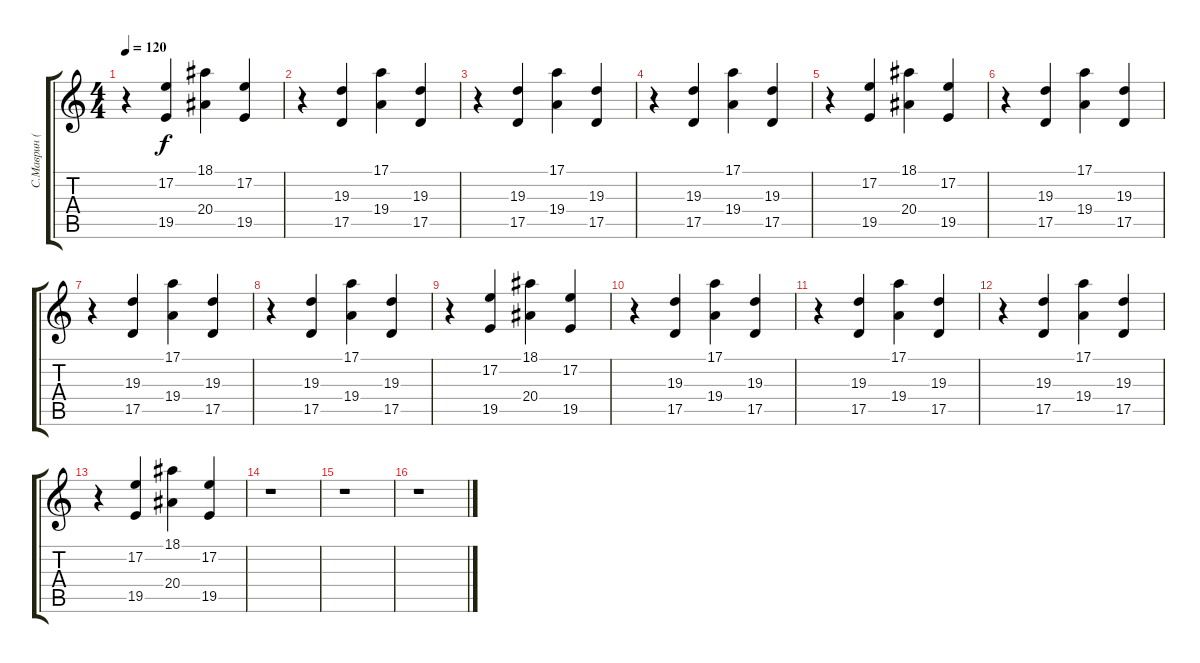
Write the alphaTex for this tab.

\track ("С.Маврин (синтезатор)" "С.Маврин (") {instrument pizzicatostrings}
\staff {score tabs}
\tuning (E4 B3 G3 D3 A2 E2) {hide}
\ts (4 4)
\tempo 120
\clef g2
\ks c
r.4{dy f} (17.2 19.5).4 (18.1 20.4).4 (17.2 19.5).4 |
r.4 (19.3 17.5).4 (17.1 19.4).4 (19.3 17.5).4 |
r.4 (19.3 17.5).4 (17.1 19.4).4 (19.3 17.5).4 |
r.4 (19.3 17.5).4 (17.1 19.4).4 (19.3 17.5).4 |
r.4 (17.2 19.5).4 (18.1 20.4).4 (17.2 19.5).4 |
r.4 (19.3 17.5).4 (17.1 19.4).4 (19.3 17.5).4 |
r.4 (19.3 17.5).4 (17.1 19.4).4 (19.3 17.5).4 |
r.4 (19.3 17.5).4 (17.1 19.4).4 (19.3 17.5).4 |
r.4 (17.2 19.5).4 (18.1 20.4).4 (17.2 19.5).4 |
r.4 (19.3 17.5).4 (17.1 19.4).4 (19.3 17.5).4 |
r.4 (19.3 17.5).4 (17.1 19.4).4 (19.3 17.5).4 |
r.4 (19.3 17.5).4 (17.1 19.4).4 (19.3 17.5).4 |
r.4 (17.2 19.5).4 (18.1 20.4).4 (17.2 19.5).4 |
r.1 |
r.1 |
r.1
